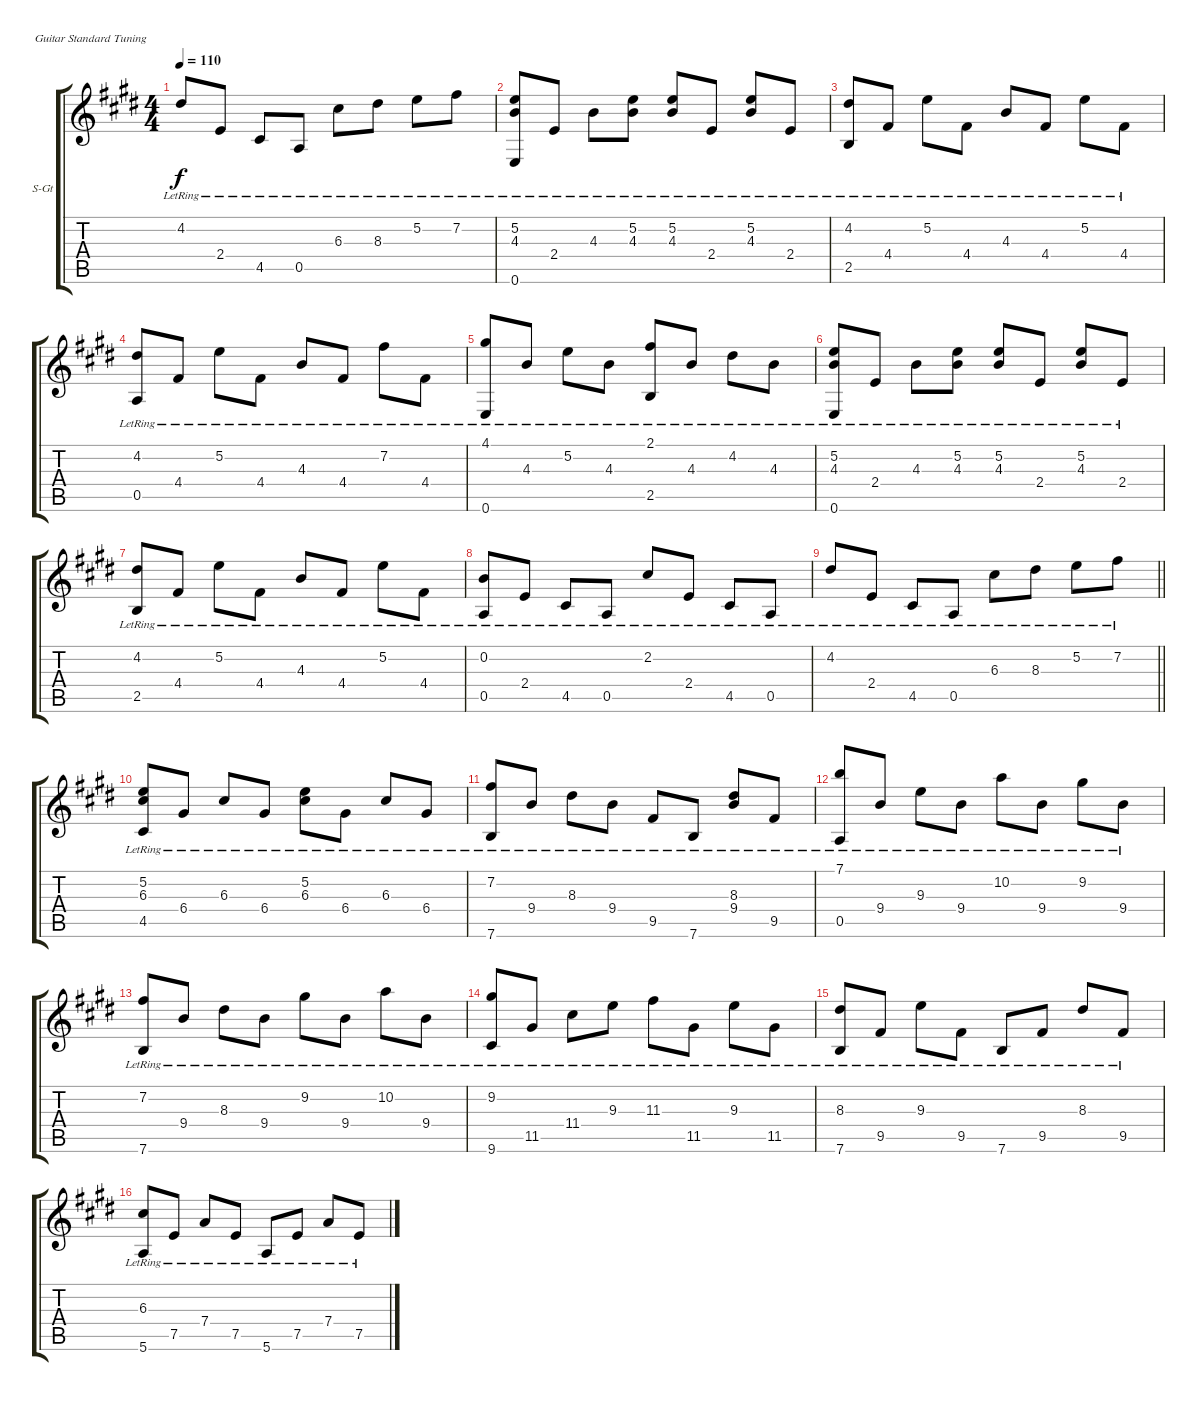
\bracketExtendMode groupsimilarinstruments
\firstSystemTrackNameOrientation horizontal
\otherSystemsTrackNameOrientation horizontal
\track ("Àêóñòèêà" "S-Gt") {instrument acousticguitarsteel}
\staff {score tabs}
\tuning (E4 B3 G3 D3 A2 E2)
\ts (4 4)
\tempo 110
\clef g2
\ks e
4.2{lr}.8{dy f} 2.4{lr}.8 4.5{lr}.8 0.5{lr}.8 6.3{lr}.8 8.3{lr}.8 5.2{lr}.8 7.2{lr}.8 |
(5.2{lr} 4.3{lr} 0.6{lr}).8 2.4{lr}.8 4.3{lr}.8 (5.2{lr} 4.3{lr}).8 (5.2{lr} 4.3{lr}).8 2.4{lr}.8 (5.2{lr} 4.3{lr}).8 2.4{lr}.8 |
(4.2{lr} 2.5{lr}).8 4.4{lr}.8 5.2{lr}.8 4.4{lr}.8 4.3{lr}.8 4.4{lr}.8 5.2{lr}.8 4.4{lr}.8 |
(4.2{lr} 0.5{lr}).8 4.4{lr}.8 5.2{lr}.8 4.4{lr}.8 4.3{lr}.8 4.4{lr}.8 7.2{lr}.8 4.4{lr}.8 |
(4.1{lr} 0.6{lr}).8 4.3{lr}.8 5.2{lr}.8 4.3{lr}.8 (2.1{lr} 2.5{lr}).8 4.3{lr}.8 4.2{lr}.8 4.3{lr}.8 |
(5.2{lr} 4.3{lr} 0.6{lr}).8 2.4{lr}.8 4.3{lr}.8 (5.2{lr} 4.3{lr}).8 (5.2{lr} 4.3{lr}).8 2.4{lr}.8 (5.2{lr} 4.3{lr}).8 2.4{lr}.8 |
(4.2{lr} 2.5{lr}).8 4.4{lr}.8 5.2{lr}.8 4.4{lr}.8 4.3{lr}.8 4.4{lr}.8 5.2{lr}.8 4.4{lr}.8 |
(0.5{lr} 0.2{lr}).8 2.4{lr}.8 4.5{lr}.8 0.5{lr}.8 2.2{lr}.8 2.4{lr}.8 4.5{lr}.8 0.5{lr}.8 |
\barLineRight lightlight
4.2{lr}.8 2.4{lr}.8 4.5{lr}.8 0.5{lr}.8 6.3{lr}.8 8.3{lr}.8 5.2{lr}.8 7.2{lr}.8 |
\section ("" "")
(5.2{lr} 6.3{lr} 4.5{lr}).8 6.4{lr}.8 6.3{lr}.8 6.4{lr}.8 (5.2{lr} 6.3{lr}).8 6.4{lr}.8 6.3{lr}.8 6.4{lr}.8 |
(7.2{lr} 7.6{lr}).8 9.4{lr}.8 8.3{lr}.8 9.4{lr}.8 9.5{lr}.8 7.6{lr}.8 (8.3{lr} 9.4{lr}).8 9.5{lr}.8 |
(7.1{lr} 0.5{lr}).8 9.4{lr}.8 9.3{lr}.8 9.4{lr}.8 10.2{lr}.8 9.4{lr}.8 9.2{lr}.8 9.4{lr}.8 |
(7.2{lr} 7.6{lr}).8 9.4{lr}.8 8.3{lr}.8 9.4{lr}.8 9.2{lr}.8 9.4{lr}.8 10.2{lr}.8 9.4{lr}.8 |
(9.2{lr} 9.6{lr}).8 11.5{lr}.8 11.4{lr}.8 9.3{lr}.8 11.3{lr}.8 11.5{lr}.8 9.3{lr}.8 11.5{lr}.8 |
(8.3{lr} 7.6{lr}).8 9.5{lr}.8 9.3{lr}.8 9.5{lr}.8 7.6{lr}.8 9.5{lr}.8 8.3{lr}.8 9.5{lr}.8 |
(6.3{lr} 5.6{lr}).8 7.5{lr}.8 7.4{lr}.8 7.5{lr}.8 5.6{lr}.8 7.5{lr}.8 7.4{lr}.8 7.5{lr}.8
